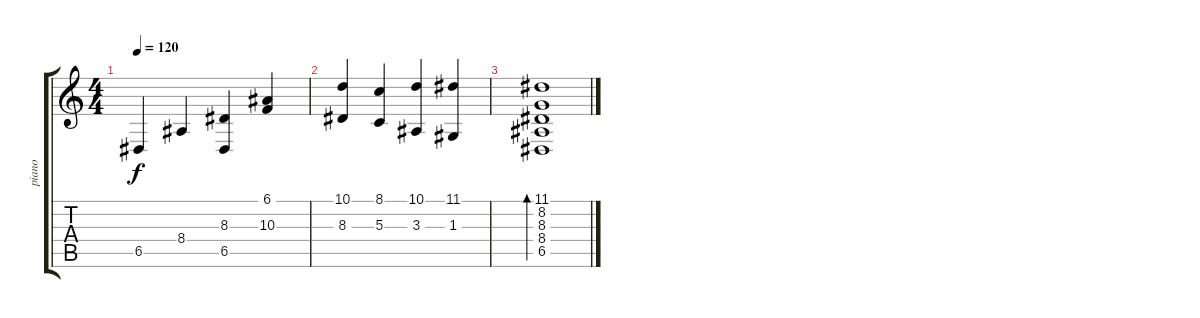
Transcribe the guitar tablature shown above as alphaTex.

\track ("piano" "piano") {instrument acousticgrandpiano}
\staff {score tabs}
\tuning (E4 B3 G3 D3 A2 E2) {hide}
\ts (4 4)
\tempo 120
\clef g2
\ks c
6.5.4{dy f} 8.4.4 (8.3 6.5).4 (6.1 10.3).4 |
(10.1 8.3).4 (8.1 5.3).4 (10.1 3.3).4 (11.1 1.3).4 |
(11.1 8.2 8.3 8.4 6.5).1{bd 480}
